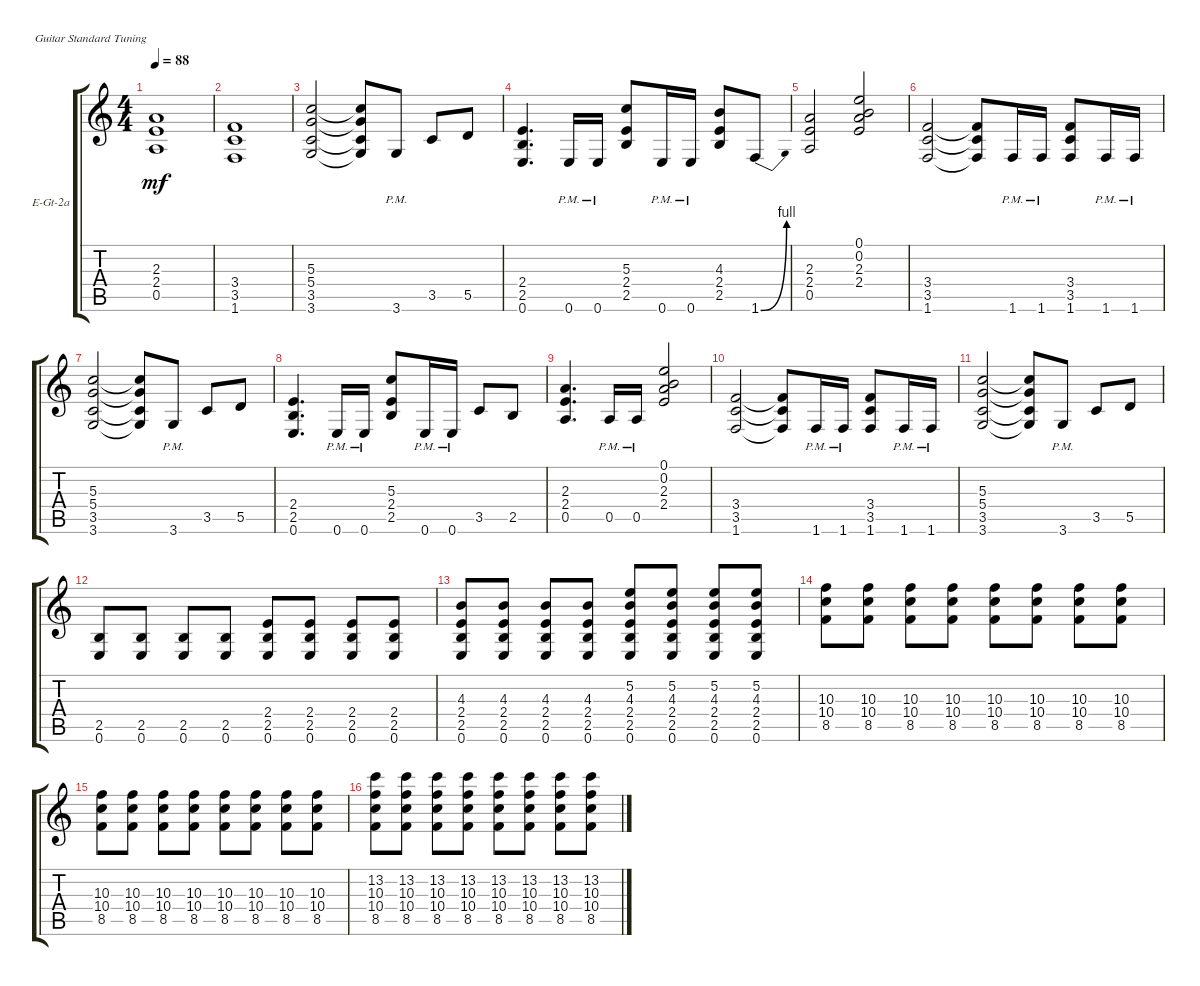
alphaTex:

\defaultSystemsLayout 4
\bracketExtendMode groupsimilarinstruments
\firstSystemTrackNameOrientation horizontal
\otherSystemsTrackNameOrientation horizontal
\track ("Electric Guitar 2a" "E-Gt-2a") {instrument distortionguitar}
\staff {score tabs}
\tuning (E4 B3 G3 D3 A2 E2)
\ts (4 4)
\tempo 88
\clef g2
\ks c
(2.3 2.4 0.5).1{dy mf} |
(1.6 3.5 3.4).1 |
(3.6 3.5 5.4 5.3).2 (5.3{t} 5.4{t} 3.5{t} 3.6{t}).8 3.6{pm}.8 3.5.8 5.5.8 |
(2.4 2.5 0.6).4{d} 0.6{pm}.16 0.6{pm}.16 (2.5 2.4 5.3).8 0.6{pm}.16 0.6{pm}.16 (2.5 2.4 4.3).8 1.6{be (bend 0 0 15 4)}.8 |
(0.5 2.4 2.3).2 (2.4 2.3 0.2 0.1).2 |
(3.4 3.5 1.6).2 (1.6{t} 3.5{t} 3.4{t}).8 1.6{pm}.16 1.6{pm}.16 (1.6 3.5 3.4).8 1.6{pm}.16 1.6{pm}.16 |
(3.6 3.5 5.4 5.3).2 (5.3{t} 5.4{t} 3.5{t} 3.6{t}).8 3.6{pm}.8 3.5.8 5.5.8 |
(2.4 2.5 0.6).4{d} 0.6{pm}.16 0.6{pm}.16 (2.5 2.4 5.3).8 0.6{pm}.16 0.6{pm}.16 3.5.8 2.5.8 |
(0.5 2.4 2.3).4{d} 0.5{pm}.16 0.5{pm}.16 (2.4 2.3 0.2 0.1).2 |
(3.4 3.5 1.6).2 (1.6{t} 3.5{t} 3.4{t}).8 1.6{pm}.16 1.6{pm}.16 (1.6 3.5 3.4).8 1.6{pm}.16 1.6{pm}.16 |
(3.6 3.5 5.4 5.3).2 (5.3{t} 5.4{t} 3.5{t} 3.6{t}).8 3.6{pm}.8 3.5.8 5.5.8 |
(0.6 2.5).8 (0.6 2.5).8 (0.6 2.5).8 (0.6 2.5).8 (0.6 2.5 2.4).8 (0.6 2.5 2.4).8 (0.6 2.5 2.4).8 (0.6 2.5 2.4).8 |
(0.6 2.5 2.4 4.3).8 (0.6 2.5 2.4 4.3).8 (0.6 2.5 2.4 4.3).8 (0.6 2.5 2.4 4.3).8 (0.6 2.5 2.4 4.3 5.2).8 (0.6 2.5 2.4 4.3 5.2).8 (0.6 2.5 2.4 4.3 5.2).8 (0.6 2.5 2.4 4.3 5.2).8 |
(10.3 10.4 8.5).8 (10.3 10.4 8.5).8 (10.3 10.4 8.5).8 (10.3 10.4 8.5).8 (10.3 10.4 8.5).8 (10.3 10.4 8.5).8 (10.3 10.4 8.5).8 (10.3 10.4 8.5).8 |
(10.3 10.4 8.5).8 (10.3 10.4 8.5).8 (10.3 10.4 8.5).8 (10.3 10.4 8.5).8 (10.3 10.4 8.5).8 (10.3 10.4 8.5).8 (10.3 10.4 8.5).8 (10.3 10.4 8.5).8 |
(8.5 10.4 10.3 13.2).8 (8.5 10.4 10.3 13.2).8 (8.5 10.4 10.3 13.2).8 (8.5 10.4 10.3 13.2).8 (8.5 10.4 10.3 13.2).8 (8.5 10.4 10.3 13.2).8 (8.5 10.4 10.3 13.2).8 (8.5 10.4 10.3 13.2).8
